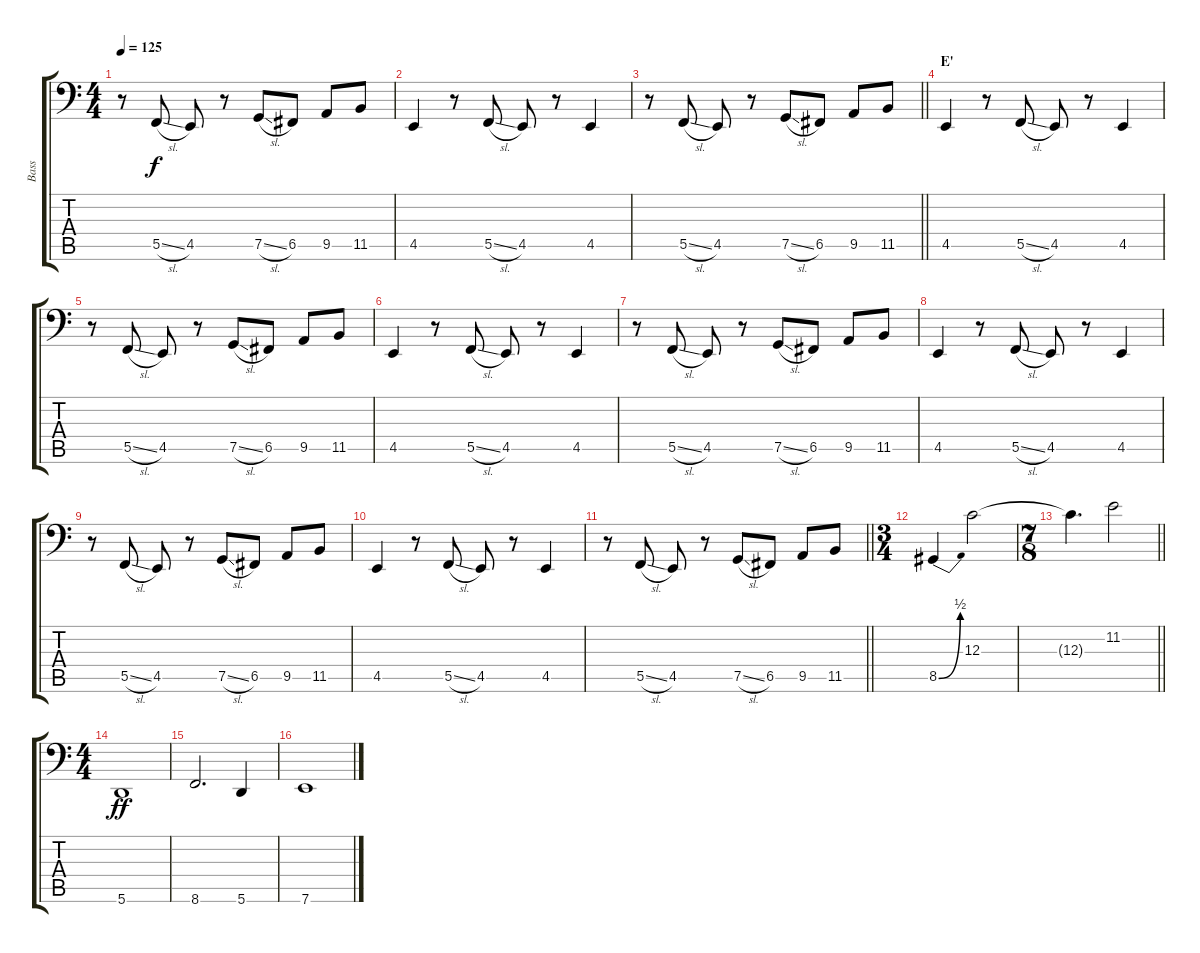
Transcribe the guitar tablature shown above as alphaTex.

\track ("Bass" "Bass") {instrument electricbasspick}
\staff {score tabs}
\tuning (Bb2 F2 C2 G1 C1 A0) {hide}
\ts (4 4)
\tempo 125
\clef f4
\ks c
r.8{dy f} 5.5{sl}.8 4.5.8 r.8 7.5{sl}.8 6.5.8 9.5.8 11.5.8 |
4.5.4 r.8 5.5{sl}.8 4.5.8 r.8 4.5.4 |
\barLineRight lightlight
r.8 5.5{sl}.8 4.5.8 r.8 7.5{sl}.8 6.5.8 9.5.8 11.5.8 |
\section ("" "E'")
4.5.4 r.8 5.5{sl}.8 4.5.8 r.8 4.5.4 |
r.8 5.5{sl}.8 4.5.8 r.8 7.5{sl}.8 6.5.8 9.5.8 11.5.8 |
4.5.4 r.8 5.5{sl}.8 4.5.8 r.8 4.5.4 |
r.8 5.5{sl}.8 4.5.8 r.8 7.5{sl}.8 6.5.8 9.5.8 11.5.8 |
4.5.4 r.8 5.5{sl}.8 4.5.8 r.8 4.5.4 |
r.8 5.5{sl}.8 4.5.8 r.8 7.5{sl}.8 6.5.8 9.5.8 11.5.8 |
4.5.4 r.8 5.5{sl}.8 4.5.8 r.8 4.5.4 |
\barLineRight lightlight
r.8 5.5{sl}.8 4.5.8 r.8 7.5{sl}.8 6.5.8 9.5.8 11.5.8 |
\ts (3 4)
8.5{be (bend 0 0 60 2)}.4 12.3.2 |
\ts (7 8)
\barLineRight lightlight
12.3{t}.4{d} 11.2.2 |
\ts (4 4)
\section ("" "")
5.6.1{dy ff} |
8.6.2{d} 5.6.4 |
7.6.1
